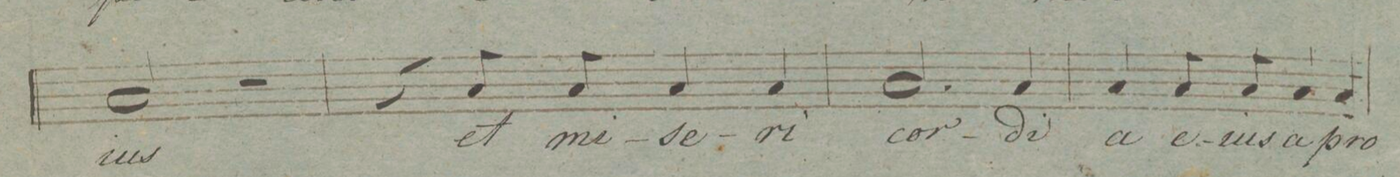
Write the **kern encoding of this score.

**kern	**text	**dynam
*I"Baſso.	*	*
*clefF4	*	*
*k[]	*	*
*met(c|)	*	*
*M2/2	*	*
2C/	-ius	.
2r	.	.
=58	=58	=58
4r	.	.
8C/	et	.
8C/	mi-	.
4C/	-se-	.
4C/	-ri-	.
=59	=59	=59
2.C/	-cor-	.
4C/	-di-	.
=60	=60	=60
4C/	-a	.
8C/	e-	.
8C/	-ius	.
4C/	a	.
4C/	pro-	.
=61	=61	=61
*-	*-	*-
